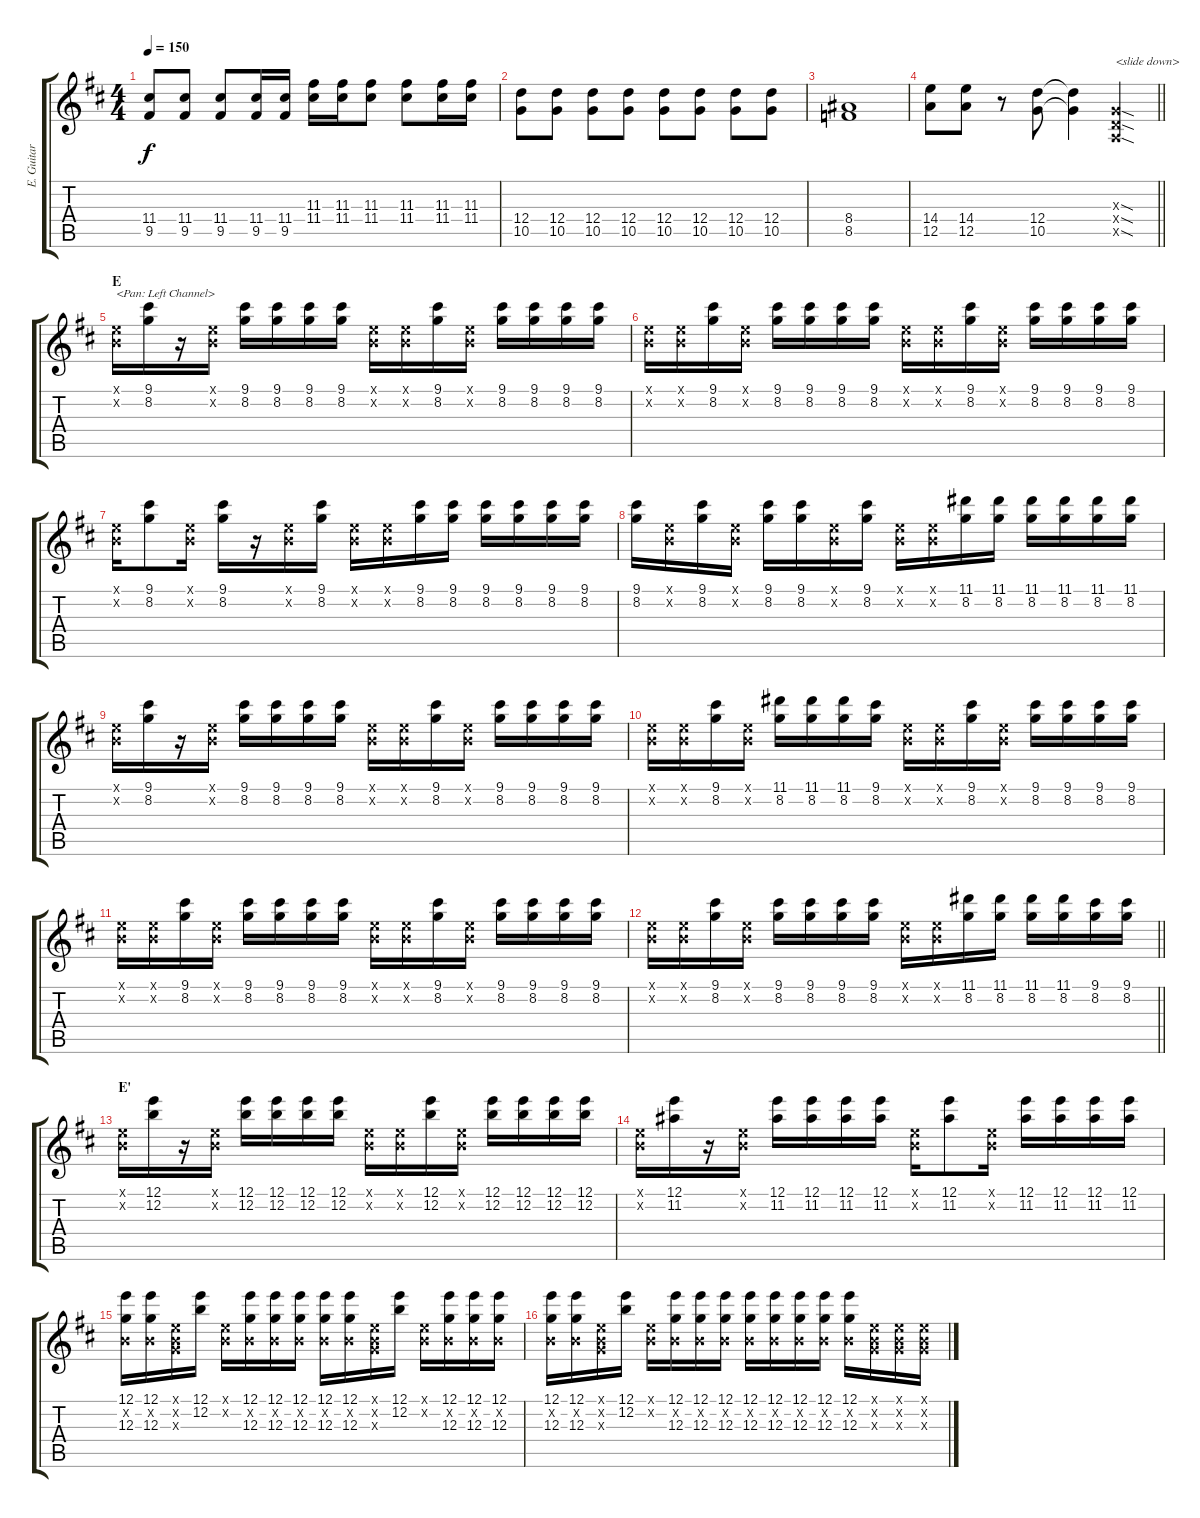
\track ("E. Guitar I" "E. Guitar ") {instrument overdrivenguitar}
\staff {score tabs}
\tuning (E4 B3 G3 D3 A2 E2) {hide}
\ts (4 4)
\tempo 150
\clef g2
\ks d
(11.4 9.5).8{dy f} (11.4 9.5).8 (11.4 9.5).8 (11.4 9.5).16 (11.4 9.5).16 (11.3 11.4).16 (11.3 11.4).16 (11.3 11.4).8 (11.3 11.4).8 (11.3 11.4).16 (11.3 11.4).16 |
(12.4 10.5).8 (12.4 10.5).8 (12.4 10.5).8 (12.4 10.5).8 (12.4 10.5).8 (12.4 10.5).8 (12.4 10.5).8 (12.4 10.5).8 |
(8.4 8.5).1 |
\barLineRight lightlight
(14.4 12.5).8 (14.4 12.5).8 r.8 (12.4 10.5).8 (12.4{t} 10.5{t}).4 (0.3{sod x} 0.4{sod x} 0.5{sod x}).4{txt "<slide down>"} |
\section ("" "E")
(0.1{x} 0.2{x}).16{txt "<Pan: Left Channel>" balance 0} (9.1 8.2).16 r.16 (0.1{x} 0.2{x}).16 (9.1 8.2).16 (9.1 8.2).16 (9.1 8.2).16 (9.1 8.2).16 (0.1{x} 0.2{x}).16 (0.1{x} 0.2{x}).16 (9.1 8.2).16 (0.1{x} 0.2{x}).16 (9.1 8.2).16 (9.1 8.2).16 (9.1 8.2).16 (9.1 8.2).16 |
(0.1{x} 0.2{x}).16 (0.1{x} 0.2{x}).16 (9.1 8.2).16 (0.1{x} 0.2{x}).16 (9.1 8.2).16 (9.1 8.2).16 (9.1 8.2).16 (9.1 8.2).16 (0.1{x} 0.2{x}).16 (0.1{x} 0.2{x}).16 (9.1 8.2).16 (0.1{x} 0.2{x}).16 (9.1 8.2).16 (9.1 8.2).16 (9.1 8.2).16 (9.1 8.2).16 |
(0.1{x} 0.2{x}).16 (9.1 8.2).8 (0.1{x} 0.2{x}).16 (9.1 8.2).16 r.16 (0.1{x} 0.2{x}).16 (9.1 8.2).16 (0.1{x} 0.2{x}).16 (0.1{x} 0.2{x}).16 (9.1 8.2).16 (9.1 8.2).16 (9.1 8.2).16 (9.1 8.2).16 (9.1 8.2).16 (9.1 8.2).16 |
(9.1 8.2).16 (0.1{x} 0.2{x}).16 (9.1 8.2).16 (0.1{x} 0.2{x}).16 (9.1 8.2).16 (9.1 8.2).16 (0.1{x} 0.2{x}).16 (9.1 8.2).16 (0.1{x} 0.2{x}).16 (0.1{x} 0.2{x}).16 (11.1 8.2).16 (11.1 8.2).16 (11.1 8.2).16 (11.1 8.2).16 (11.1 8.2).16 (11.1 8.2).16 |
(0.1{x} 0.2{x}).16 (9.1 8.2).16 r.16 (0.1{x} 0.2{x}).16 (9.1 8.2).16 (9.1 8.2).16 (9.1 8.2).16 (9.1 8.2).16 (0.1{x} 0.2{x}).16 (0.1{x} 0.2{x}).16 (9.1 8.2).16 (0.1{x} 0.2{x}).16 (9.1 8.2).16 (9.1 8.2).16 (9.1 8.2).16 (9.1 8.2).16 |
(0.1{x} 0.2{x}).16 (0.1{x} 0.2{x}).16 (9.1 8.2).16 (0.1{x} 0.2{x}).16 (11.1 8.2).16 (11.1 8.2).16 (11.1 8.2).16 (9.1 8.2).16 (0.1{x} 0.2{x}).16 (0.1{x} 0.2{x}).16 (9.1 8.2).16 (0.1{x} 0.2{x}).16 (9.1 8.2).16 (9.1 8.2).16 (9.1 8.2).16 (9.1 8.2).16 |
(0.1{x} 0.2{x}).16 (0.1{x} 0.2{x}).16 (9.1 8.2).16 (0.1{x} 0.2{x}).16 (9.1 8.2).16 (9.1 8.2).16 (9.1 8.2).16 (9.1 8.2).16 (0.1{x} 0.2{x}).16 (0.1{x} 0.2{x}).16 (9.1 8.2).16 (0.1{x} 0.2{x}).16 (9.1 8.2).16 (9.1 8.2).16 (9.1 8.2).16 (9.1 8.2).16 |
\barLineRight lightlight
(0.1{x} 0.2{x}).16 (0.1{x} 0.2{x}).16 (9.1 8.2).16 (0.1{x} 0.2{x}).16 (9.1 8.2).16 (9.1 8.2).16 (9.1 8.2).16 (9.1 8.2).16 (0.1{x} 0.2{x}).16 (0.1{x} 0.2{x}).16 (11.1 8.2).16 (11.1 8.2).16 (11.1 8.2).16 (11.1 8.2).16 (9.1 8.2).16 (9.1 8.2).16 |
\section ("" "E'")
(0.1{x} 0.2{x}).16 (12.1 12.2).16 r.16 (0.1{x} 0.2{x}).16 (12.1 12.2).16 (12.1 12.2).16 (12.1 12.2).16 (12.1 12.2).16 (0.1{x} 0.2{x}).16 (0.1{x} 0.2{x}).16 (12.1 12.2).16 (0.1{x} 0.2{x}).16 (12.1 12.2).16 (12.1 12.2).16 (12.1 12.2).16 (12.1 12.2).16 |
(0.1{x} 0.2{x}).16 (12.1 11.2).16 r.16 (0.1{x} 0.2{x}).16 (12.1 11.2).16 (12.1 11.2).16 (12.1 11.2).16 (12.1 11.2).16 (0.1{x} 0.2{x}).16 (12.1 11.2).8 (0.1{x} 0.2{x}).16 (12.1 11.2).16 (12.1 11.2).16 (12.1 11.2).16 (12.1 11.2).16 |
(12.1 0.2{x} 12.3).16 (12.1 0.2{x} 12.3).16 (0.1{x} 0.2{x} 0.3{x}).16 (12.1 12.2).16 (0.1{x} 0.2{x}).16 (12.1 0.2{x} 12.3).16 (12.1 0.2{x} 12.3).16 (12.1 0.2{x} 12.3).16 (12.1 0.2{x} 12.3).16 (12.1 0.2{x} 12.3).16 (0.1{x} 0.2{x} 0.3{x}).16 (12.1 12.2).16 (0.1{x} 0.2{x}).16 (12.1 0.2{x} 12.3).16 (12.1 0.2{x} 12.3).16 (12.1 0.2{x} 12.3).16 |
(12.1 0.2{x} 12.3).16 (12.1 0.2{x} 12.3).16 (0.1{x} 0.2{x} 0.3{x}).16 (12.1 12.2).16 (0.1{x} 0.2{x}).16 (12.1 0.2{x} 12.3).16 (12.1 0.2{x} 12.3).16 (12.1 0.2{x} 12.3).16 (12.1 0.2{x} 12.3).16 (12.1 0.2{x} 12.3).16 (12.1 0.2{x} 12.3).16 (12.1 0.2{x} 12.3).16 (12.1 0.2{x} 12.3).16 (0.1{x} 0.2{x} 0.3{x}).16 (0.1{x} 0.2{x} 0.3{x}).16 (0.1{x} 0.2{x} 0.3{x}).16
